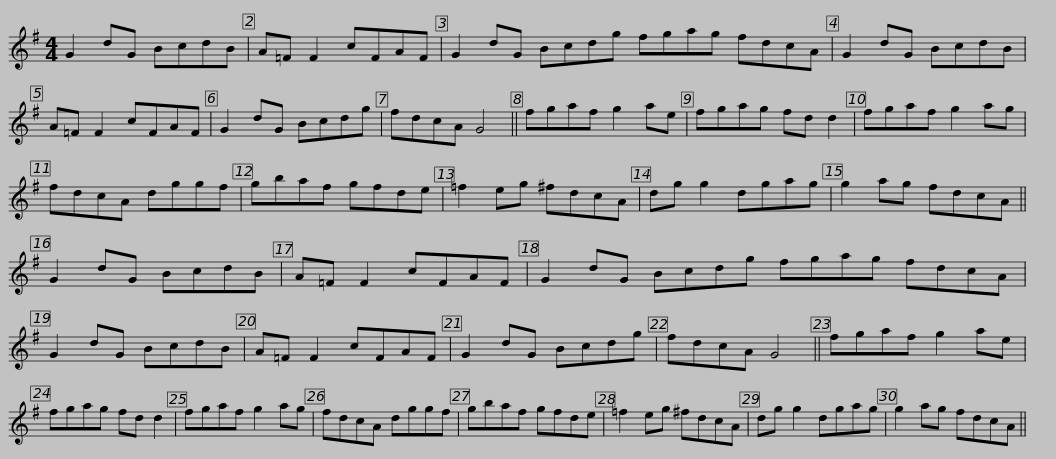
X:1
L:1/8
M:4/4
I:linebreak $
K:G
V:1 treble
V:1
 G2 dG BcdB | A=F F2 cFAF | G2 dG Bcdg fgag fdcA | G2 dG BcdB |$ A=F F2 cFAF | %5
 G2 dG Bcdg | fdcA G4 || fgaf g2 ae | fgag fd d2 | fgaf g2 ag |$ %10
 fdcA dggf | gbaf gfde | =f2 eg ^fdcA | dg g2 dgag | g2 ag fdcA || %15
 G2 dG BcdB |$ A=F F2 cFAF | G2 dG Bcdg fgag fdcA | G2 dG BcdB | A=F F2 cFAF | %20
 G2 dG Bcdg |$ fdcA G4 || fgaf g2 ae | fgag fd d2 | fgaf g2 ag | %25
 fdcA dggf | gbaf gfde |$ =f2 eg ^fdcA | dg g2 dgag | g2 ag fdcA || %30
